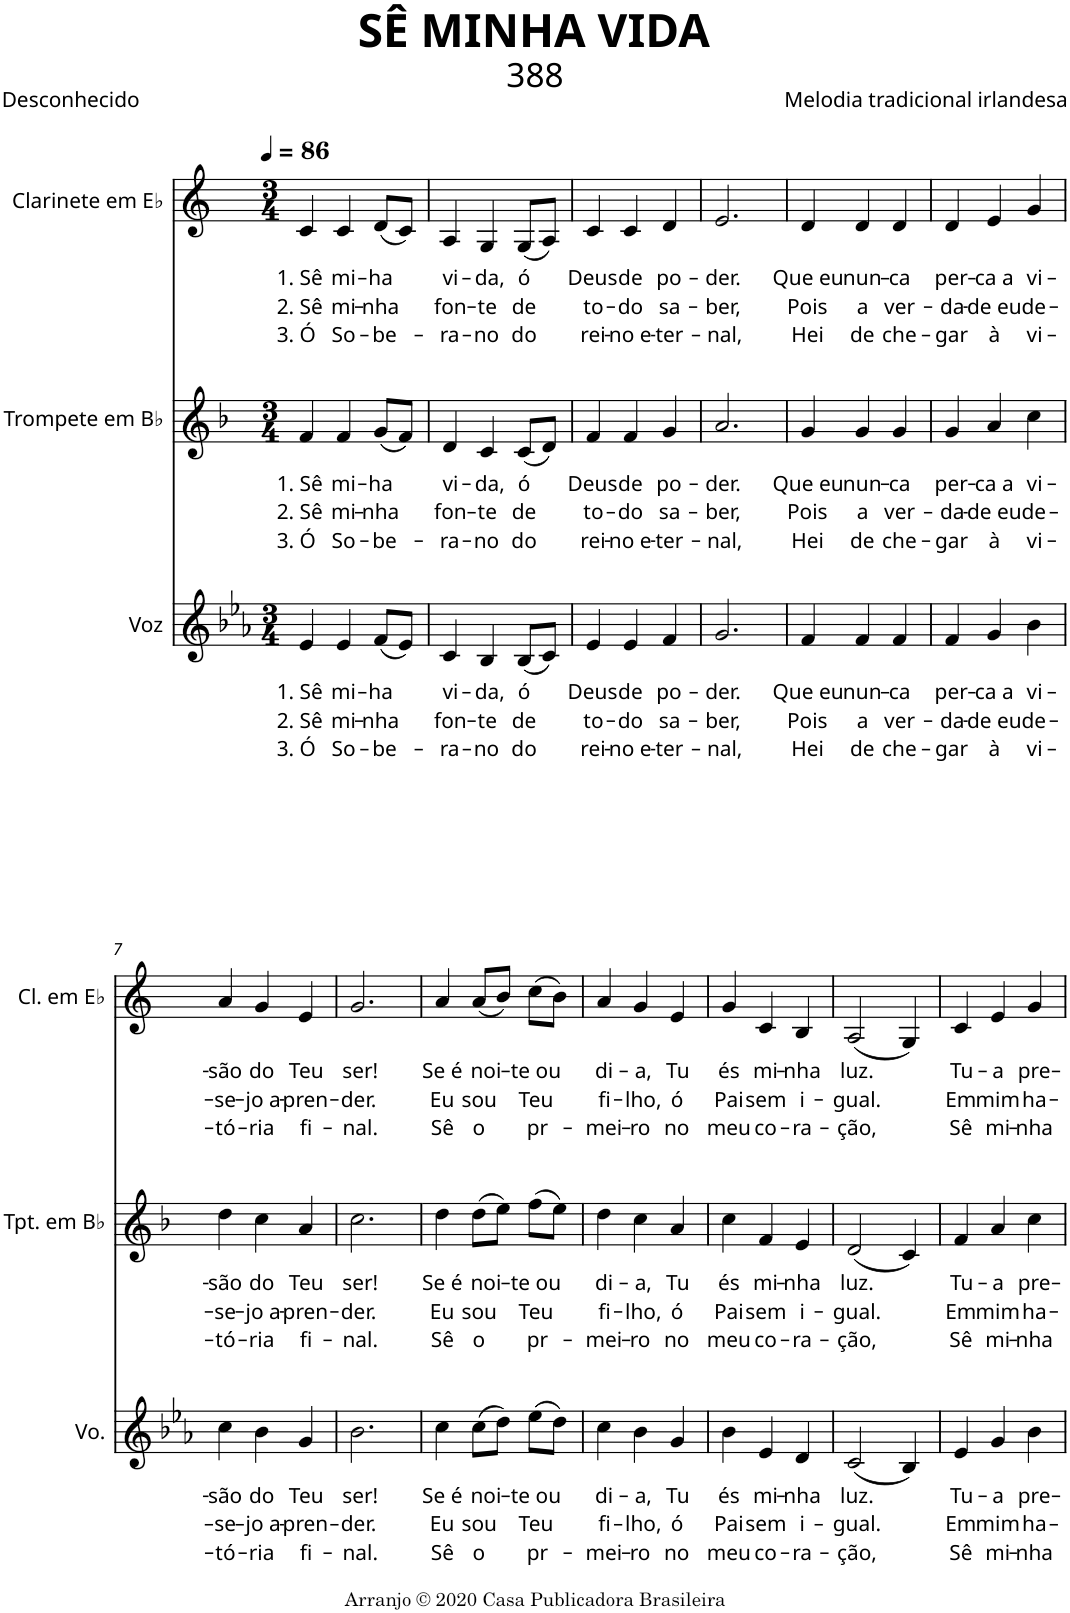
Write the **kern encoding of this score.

**kern	**text	**text	**text	**kern	**text	**text	**text	**kern	**text	**text	**text
*part3	*part3	*part3	*part3	*part2	*part2	*part2	*part2	*part1	*part1	*part1	*part1
*staff3	*staff3	*staff3	*staff3	*staff2	*staff2	*staff2	*staff2	*staff1	*staff1	*staff1	*staff1
*I"Voz	*	*	*	*I"Trompete em Bb	*	*	*	*I"Clarinete em Eb	*	*	*
*I'Vo.	*	*	*	*I'Tpt. em Bb	*	*	*	*I'Cl. em Eb	*	*	*
*clefG2	*	*	*	*clefG2	*	*	*	*clefG2	*	*	*
*	*	*	*	*Trd1c2	*	*	*	*Trd-2c-3	*	*	*
*k[b-e-a-]	*	*	*	*k[b-]	*	*	*	*k[]	*	*	*
*M3/4	*	*	*	*M3/4	*	*	*	*M3/4	*	*	*
*MM86	*	*	*	*MM86	*	*	*	*MM86	*	*	*
=1	=1	=1	=1	=1	=1	=1	=1	=1	=1	=1	=1
!	!LO:LY:b	!LO:LY:b	!LO:LY:b	!	!LO:LY:b	!LO:LY:b	!LO:LY:b	!	!LO:LY:b	!LO:LY:b	!LO:LY:b
4e-/	1. Sê	2. Sê	3. Ó	4f/	1. Sê	2. Sê	3. Ó	4c/	1. Sê	2. Sê	3. Ó
!	!LO:LY:b	!LO:LY:b	!LO:LY:b	!	!LO:LY:b	!LO:LY:b	!LO:LY:b	!	!LO:LY:b	!LO:LY:b	!LO:LY:b
4e-/	mi-	mi-	So-	4f/	mi-	mi-	So-	4c/	mi-	mi-	So-
!	!LO:LY:b	!LO:LY:b	!LO:LY:b	!	!LO:LY:b	!LO:LY:b	!LO:LY:b	!	!LO:LY:b	!LO:LY:b	!LO:LY:b
(8f/L	-ha	-nha	-be-	(8g/L	-ha	-nha	-be-	(8d/L	-ha	-nha	-be-
8e-/J)	.	.	.	8f/J)	.	.	.	8c/J)	.	.	.
=2	=2	=2	=2	=2	=2	=2	=2	=2	=2	=2	=2
!	!LO:LY:b	!LO:LY:b	!LO:LY:b	!	!LO:LY:b	!LO:LY:b	!LO:LY:b	!	!LO:LY:b	!LO:LY:b	!LO:LY:b
4c/	vi-	fon-	-ra-	4d/	vi-	fon-	-ra-	4A/	vi-	fon-	-ra-
!	!LO:LY:b	!LO:LY:b	!LO:LY:b	!	!LO:LY:b	!LO:LY:b	!LO:LY:b	!	!LO:LY:b	!LO:LY:b	!LO:LY:b
4B-/	-da,	-te	-no	4c/	-da,	-te	-no	4G/	-da,	-te	-no
!	!LO:LY:b	!LO:LY:b	!LO:LY:b	!	!LO:LY:b	!LO:LY:b	!LO:LY:b	!	!LO:LY:b	!LO:LY:b	!LO:LY:b
(8B-/L	ó	de	do	(8c/L	ó	de	do	(8G/L	ó	de	do
8c/J)	.	.	.	8d/J)	.	.	.	8A/J)	.	.	.
=3	=3	=3	=3	=3	=3	=3	=3	=3	=3	=3	=3
!	!LO:LY:b	!LO:LY:b	!LO:LY:b	!	!LO:LY:b	!LO:LY:b	!LO:LY:b	!	!LO:LY:b	!LO:LY:b	!LO:LY:b
4e-/	Deus	to-	rei-	4f/	Deus	to-	rei-	4c/	Deus	to-	rei-
!	!LO:LY:b	!LO:LY:b	!LO:LY:b	!	!LO:LY:b	!LO:LY:b	!LO:LY:b	!	!LO:LY:b	!LO:LY:b	!LO:LY:b
4e-/	de	-do	-no e-	4f/	de	-do	-no e-	4c/	de	-do	-no e-
!	!LO:LY:b	!LO:LY:b	!LO:LY:b	!	!LO:LY:b	!LO:LY:b	!LO:LY:b	!	!LO:LY:b	!LO:LY:b	!LO:LY:b
4f/	po-	sa-	-ter-	4g/	po-	sa-	-ter-	4d/	po-	sa-	-ter-
=4	=4	=4	=4	=4	=4	=4	=4	=4	=4	=4	=4
!	!LO:LY:b	!LO:LY:b	!LO:LY:b	!	!LO:LY:b	!LO:LY:b	!LO:LY:b	!	!LO:LY:b	!LO:LY:b	!LO:LY:b
2.g/	-der.	-ber,	-nal,	2.a/	-der.	-ber,	-nal,	2.e/	-der.	-ber,	-nal,
=5	=5	=5	=5	=5	=5	=5	=5	=5	=5	=5	=5
!	!LO:LY:b	!LO:LY:b	!LO:LY:b	!	!LO:LY:b	!LO:LY:b	!LO:LY:b	!	!LO:LY:b	!LO:LY:b	!LO:LY:b
4f/	Que eu	Pois	Hei	4g/	Que eu	Pois	Hei	4d/	Que eu	Pois	Hei
!	!LO:LY:b	!LO:LY:b	!LO:LY:b	!	!LO:LY:b	!LO:LY:b	!LO:LY:b	!	!LO:LY:b	!LO:LY:b	!LO:LY:b
4f/	nun-	a	de	4g/	nun-	a	de	4d/	nun-	a	de
!	!LO:LY:b	!LO:LY:b	!LO:LY:b	!	!LO:LY:b	!LO:LY:b	!LO:LY:b	!	!LO:LY:b	!LO:LY:b	!LO:LY:b
4f/	-ca	ver-	che-	4g/	-ca	ver-	che-	4d/	-ca	ver-	che-
=6	=6	=6	=6	=6	=6	=6	=6	=6	=6	=6	=6
!	!LO:LY:b	!LO:LY:b	!LO:LY:b	!	!LO:LY:b	!LO:LY:b	!LO:LY:b	!	!LO:LY:b	!LO:LY:b	!LO:LY:b
4f/	per-	-da-	-gar	4g/	per-	-da-	-gar	4d/	per-	-da-	-gar
!	!LO:LY:b	!LO:LY:b	!LO:LY:b	!	!LO:LY:b	!LO:LY:b	!LO:LY:b	!	!LO:LY:b	!LO:LY:b	!LO:LY:b
4g/	-ca a	-de eu	à	4a/	-ca a	-de eu	à	4e/	-ca a	-de eu	à
!	!LO:LY:b	!LO:LY:b	!LO:LY:b	!	!LO:LY:b	!LO:LY:b	!LO:LY:b	!	!LO:LY:b	!LO:LY:b	!LO:LY:b
4b-\	vi-	de-	vi-	4cc\	vi-	de-	vi-	4g/	vi-	de-	vi-
!!LO:LB:g=z
=7	=7	=7	=7	=7	=7	=7	=7	=7	=7	=7	=7
!	!LO:LY:b	!LO:LY:b	!LO:LY:b	!	!LO:LY:b	!LO:LY:b	!LO:LY:b	!	!LO:LY:b	!LO:LY:b	!LO:LY:b
4cc\	-são	-se-	-tó-	4dd\	-são	-se-	-tó-	4a/	-são	-se-	-tó-
!	!LO:LY:b	!LO:LY:b	!LO:LY:b	!	!LO:LY:b	!LO:LY:b	!LO:LY:b	!	!LO:LY:b	!LO:LY:b	!LO:LY:b
4b-\	do	-jo a-	-ria	4cc\	do	-jo a-	-ria	4g/	do	-jo a-	-ria
!	!LO:LY:b	!LO:LY:b	!LO:LY:b	!	!LO:LY:b	!LO:LY:b	!LO:LY:b	!	!LO:LY:b	!LO:LY:b	!LO:LY:b
4g/	Teu	-pren-	fi-	4a/	Teu	-pren-	fi-	4e/	Teu	-pren-	fi-
=8	=8	=8	=8	=8	=8	=8	=8	=8	=8	=8	=8
!	!LO:LY:b	!LO:LY:b	!LO:LY:b	!	!LO:LY:b	!LO:LY:b	!LO:LY:b	!	!LO:LY:b	!LO:LY:b	!LO:LY:b
2.b-\	ser!	-der.	-nal.	2.cc\	ser!	-der.	-nal.	2.g/	ser!	-der.	-nal.
=9	=9	=9	=9	=9	=9	=9	=9	=9	=9	=9	=9
!	!LO:LY:b	!LO:LY:b	!LO:LY:b	!	!LO:LY:b	!LO:LY:b	!LO:LY:b	!	!LO:LY:b	!LO:LY:b	!LO:LY:b
4cc\	Se é	Eu	Sê	4dd\	Se é	Eu	Sê	4a/	Se é	Eu	Sê
!	!LO:LY:b	!LO:LY:b	!LO:LY:b	!	!LO:LY:b	!LO:LY:b	!LO:LY:b	!	!LO:LY:b	!LO:LY:b	!LO:LY:b
(8cc\L	noi-	sou	o	(8dd\L	noi-	sou	o	(8a/L	noi-	sou	o
8dd\J)	.	.	.	8ee\J)	.	.	.	8b/J)	.	.	.
!	!LO:LY:b	!LO:LY:b	!LO:LY:b	!	!LO:LY:b	!LO:LY:b	!LO:LY:b	!	!LO:LY:b	!LO:LY:b	!LO:LY:b
(8ee-\L	-te ou	Teu	pr-	(8ff\L	-te ou	Teu	pr-	(8cc\L	-te ou	Teu	pr-
8dd\J)	.	.	.	8ee\J)	.	.	.	8b\J)	.	.	.
=10	=10	=10	=10	=10	=10	=10	=10	=10	=10	=10	=10
!	!LO:LY:b	!LO:LY:b	!LO:LY:b	!	!LO:LY:b	!LO:LY:b	!LO:LY:b	!	!LO:LY:b	!LO:LY:b	!LO:LY:b
4cc\	di-	fi-	-mei-	4dd\	di-	fi-	-mei-	4a/	di-	fi-	-mei-
!	!LO:LY:b	!LO:LY:b	!LO:LY:b	!	!LO:LY:b	!LO:LY:b	!LO:LY:b	!	!LO:LY:b	!LO:LY:b	!LO:LY:b
4b-\	-a,	-lho,	-ro	4cc\	-a,	-lho,	-ro	4g/	-a,	-lho,	-ro
!	!LO:LY:b	!LO:LY:b	!LO:LY:b	!	!LO:LY:b	!LO:LY:b	!LO:LY:b	!	!LO:LY:b	!LO:LY:b	!LO:LY:b
4g/	Tu	ó	no	4a/	Tu	ó	no	4e/	Tu	ó	no
=11	=11	=11	=11	=11	=11	=11	=11	=11	=11	=11	=11
!	!LO:LY:b	!LO:LY:b	!LO:LY:b	!	!LO:LY:b	!LO:LY:b	!LO:LY:b	!	!LO:LY:b	!LO:LY:b	!LO:LY:b
4b-\	és	Pai	meu	4cc\	és	Pai	meu	4g/	és	Pai	meu
!	!LO:LY:b	!LO:LY:b	!LO:LY:b	!	!LO:LY:b	!LO:LY:b	!LO:LY:b	!	!LO:LY:b	!LO:LY:b	!LO:LY:b
4e-/	mi-	sem	co-	4f/	mi-	sem	co-	4c/	mi-	sem	co-
!	!LO:LY:b	!LO:LY:b	!LO:LY:b	!	!LO:LY:b	!LO:LY:b	!LO:LY:b	!	!LO:LY:b	!LO:LY:b	!LO:LY:b
4d/	-nha	i-	-ra-	4e/	-nha	i-	-ra-	4B/	-nha	i-	-ra-
=12	=12	=12	=12	=12	=12	=12	=12	=12	=12	=12	=12
!	!LO:LY:b	!LO:LY:b	!LO:LY:b	!	!LO:LY:b	!LO:LY:b	!LO:LY:b	!	!LO:LY:b	!LO:LY:b	!LO:LY:b
(2c/	luz.	-gual.	-ção,	(2d/	luz.	-gual.	-ção,	(2A/	luz.	-gual.	-ção,
4B-/)	.	.	.	4c/)	.	.	.	4G/)	.	.	.
=13	=13	=13	=13	=13	=13	=13	=13	=13	=13	=13	=13
!	!LO:LY:b	!LO:LY:b	!LO:LY:b	!	!LO:LY:b	!LO:LY:b	!LO:LY:b	!	!LO:LY:b	!LO:LY:b	!LO:LY:b
4e-/	Tu-	Em	Sê	4f/	Tu-	Em	Sê	4c/	Tu-	Em	Sê
!	!LO:LY:b	!LO:LY:b	!LO:LY:b	!	!LO:LY:b	!LO:LY:b	!LO:LY:b	!	!LO:LY:b	!LO:LY:b	!LO:LY:b
4g/	-a	mim	mi-	4a/	-a	mim	mi-	4e/	-a	mim	mi-
!	!LO:LY:b	!LO:LY:b	!LO:LY:b	!	!LO:LY:b	!LO:LY:b	!LO:LY:b	!	!LO:LY:b	!LO:LY:b	!LO:LY:b
4b-\	pre-	ha-	-nha	4cc\	pre-	ha-	-nha	4g/	pre-	ha-	-nha
=	=	=	=	=	=	=	=	=	=	=	=
*-	*-	*-	*-	*-	*-	*-	*-	*-	*-	*-	*-
